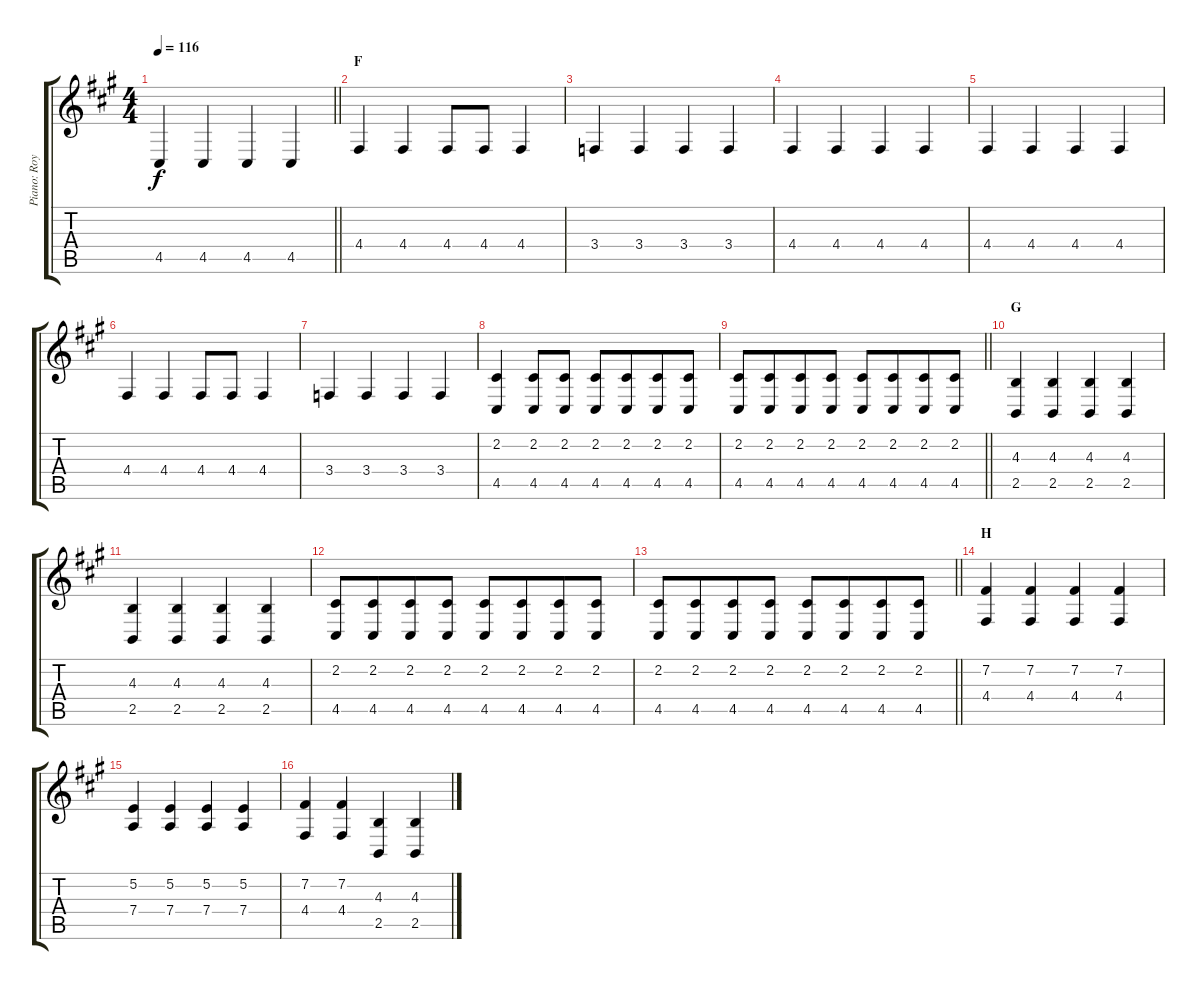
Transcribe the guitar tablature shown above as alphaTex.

\track ("Piano: Roy" "Piano: Roy") {instrument brightacousticpiano}
\staff {score tabs}
\tuning (E4 B3 G3 D3 A2 E2) {hide}
\ts (4 4)
\tempo 116
\clef g2
\barLineRight lightlight
\ks a
4.5.4{dy f} 4.5.4 4.5.4 4.5.4 |
\section ("" "F")
4.4.4 4.4.4 4.4.8 4.4.8 4.4.4 |
3.4.4 3.4.4 3.4.4 3.4.4 |
4.4.4 4.4.4 4.4.4 4.4.4 |
4.4.4 4.4.4 4.4.4 4.4.4 |
4.4.4 4.4.4 4.4.8 4.4.8 4.4.4 |
3.4.4 3.4.4 3.4.4 3.4.4 |
(2.2 4.5).4 (2.2 4.5).8 (2.2 4.5).8 (2.2 4.5).8 (2.2 4.5).8{beam merge} (2.2 4.5).8 (2.2 4.5).8 |
\barLineRight lightlight
(2.2 4.5).8 (2.2 4.5).8{beam merge} (2.2 4.5).8 (2.2 4.5).8 (2.2 4.5).8 (2.2 4.5).8{beam merge} (2.2 4.5).8 (2.2 4.5).8 |
\section ("" "G")
(4.3 2.5).4 (4.3 2.5).4 (4.3 2.5).4 (4.3 2.5).4 |
(4.3 2.5).4 (4.3 2.5).4 (4.3 2.5).4 (4.3 2.5).4 |
(2.2 4.5).8 (2.2 4.5).8{beam merge} (2.2 4.5).8 (2.2 4.5).8 (2.2 4.5).8 (2.2 4.5).8{beam merge} (2.2 4.5).8 (2.2 4.5).8 |
\barLineRight lightlight
(2.2 4.5).8 (2.2 4.5).8{beam merge} (2.2 4.5).8 (2.2 4.5).8 (2.2 4.5).8 (2.2 4.5).8{beam merge} (2.2 4.5).8 (2.2 4.5).8 |
\section ("" "H")
(7.2 4.4).4 (7.2 4.4).4 (7.2 4.4).4 (7.2 4.4).4 |
(5.2 7.4).4 (5.2 7.4).4 (5.2 7.4).4 (5.2 7.4).4 |
(7.2 4.4).4 (7.2 4.4).4 (4.3 2.5).4 (4.3 2.5).4
